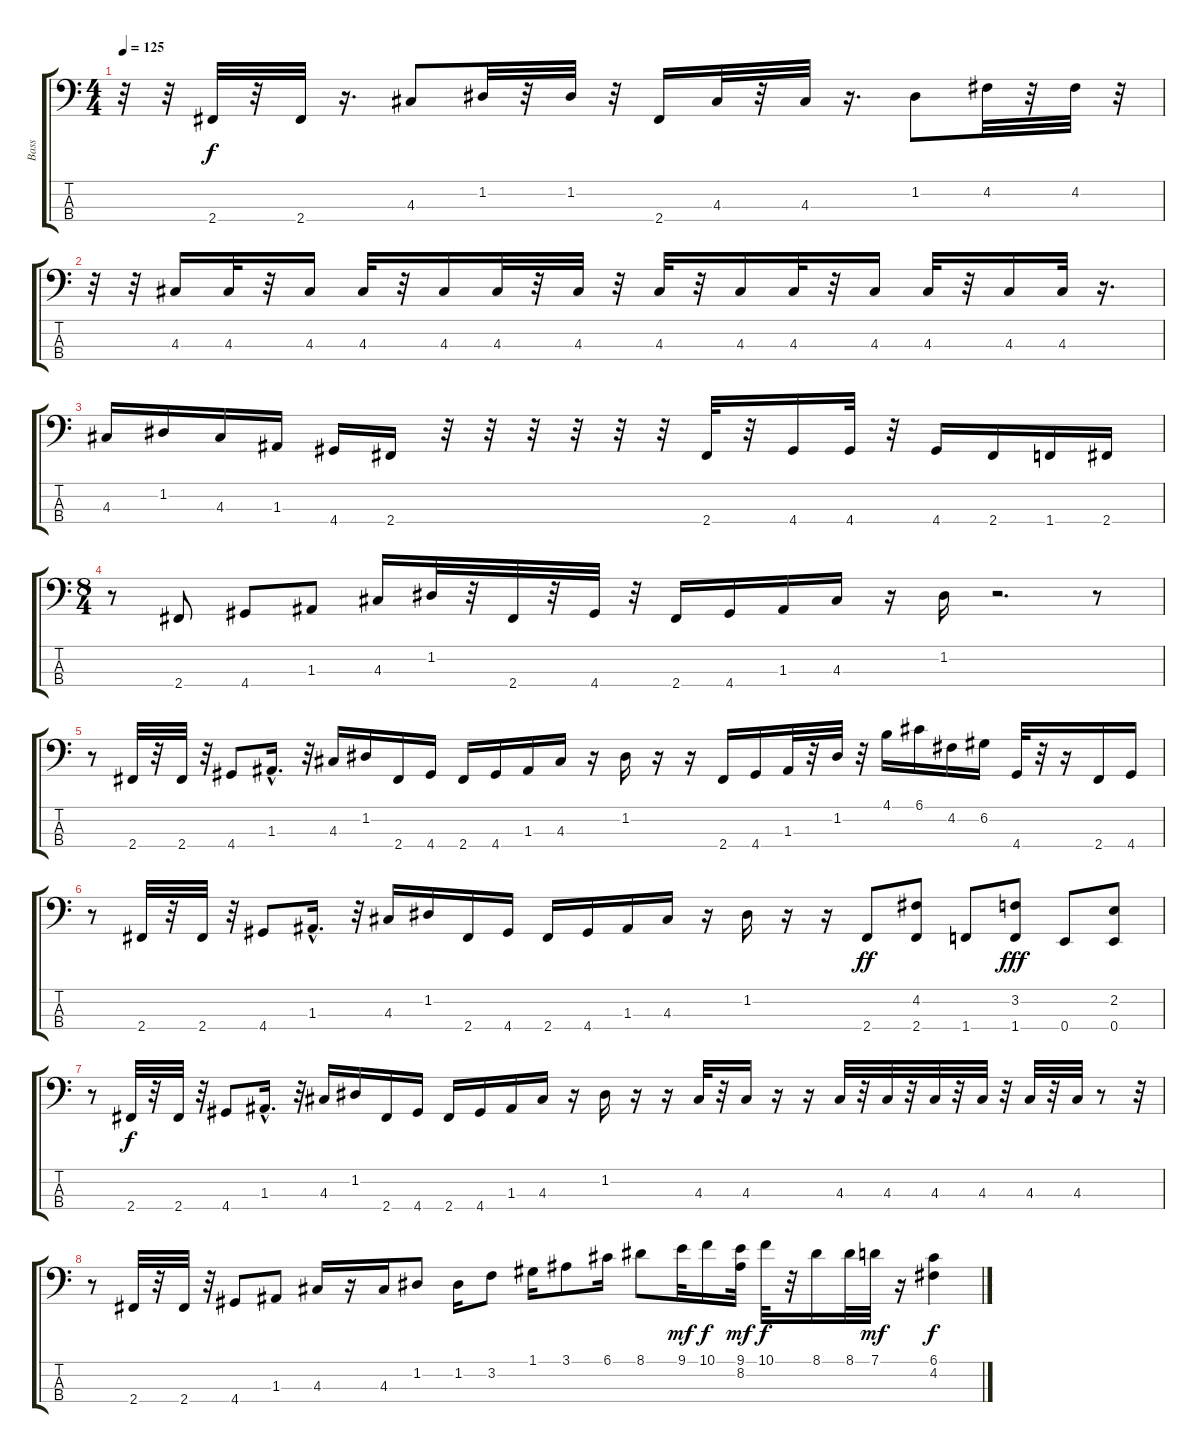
\track ("Bass" "Bass") {instrument electricbassfinger}
\staff {score tabs}
\tuning (G2 D2 A1 E1) {hide}
\ts (4 4)
\tempo 125
\clef f4
\ks c
r.32{dy f} r.32 2.4.32 r.32 2.4.32 r.16{d} 4.3.8 1.2.32 r.32 1.2.32 r.32 2.4.16 4.3.32 r.32 4.3.32 r.16{d} 1.2.8 4.2.32 r.32 4.2.32 r.32 |
r.32 r.32 4.3.16 4.3.32 r.32 4.3.16 4.3.32 r.32 4.3.16 4.3.32 r.32 4.3.32 r.32 4.3.32 r.32 4.3.16 4.3.32 r.32 4.3.16 4.3.32 r.32 4.3.16 4.3.32 r.16{d} |
4.3.16 1.2.16 4.3.16 1.3.16 4.4.16 2.4.16 r.32 r.32 r.32 r.32 r.32 r.32 2.4.32 r.32 4.4.16 4.4.32 r.32 4.4.16 2.4.16 1.4.16 2.4.16 |
\ts (8 4)
r.8 2.4.8 4.4.8 1.3.8 4.3.16 1.2.32 r.32 2.4.32 r.32 4.4.32 r.32 2.4.16 4.4.16 1.3.16 4.3.16 r.16 1.2.16 r.2{d} r.8 |
r.8 2.4.32 r.32 2.4.32 r.32 4.4.8 1.3{hac}.16{d} r.32 4.3.16 1.2.16 2.4.16 4.4.16 2.4.16 4.4.16 1.3.16 4.3.16 r.16 1.2.16 r.16 r.16 2.4.16 4.4.16 1.3.32 r.32 1.2.32 r.32 4.1.16 6.1.16 4.2.16 6.2.16 4.4.32 r.32 r.16 2.4.16 4.4.16 |
r.8 2.4.32 r.32 2.4.32 r.32 4.4.8 1.3{hac}.16{d} r.32 4.3.16 1.2.16 2.4.16 4.4.16 2.4.16 4.4.16 1.3.16 4.3.16 r.16 1.2.16 r.16 r.16 2.4.8{dy ff} (4.2 2.4).8 1.4.8 (3.2 1.4).8{dy fff} 0.4.8 (2.2 0.4).8 |
r.8 2.4.32{dy f} r.32 2.4.32 r.32 4.4.8 1.3{hac}.16{d} r.32 4.3.16 1.2.16 2.4.16 4.4.16 2.4.16 4.4.16 1.3.16 4.3.16 r.16 1.2.16 r.16 r.16 4.3.32 r.32 4.3.16 r.16 r.16 4.3.32 r.32 4.3.32 r.32 4.3.32 r.32 4.3.32 r.32 4.3.32 r.32 4.3.32 r.8 r.32 |
r.8 2.4.32 r.32 2.4.32 r.32 4.4.8 1.3.8 4.3.16 r.16 4.3.16 1.2.8 1.2.16 3.2.8 1.1.16 3.1.8 6.1.16 8.1.8 9.1.32{dy mf} 10.1.16{dy f} (9.1 8.2).32{dy mf} 10.1.32{dy f} r.32 8.1.16 8.1.32 7.1.32{dy mf} r.16 (6.1 4.2).4{dy f}
